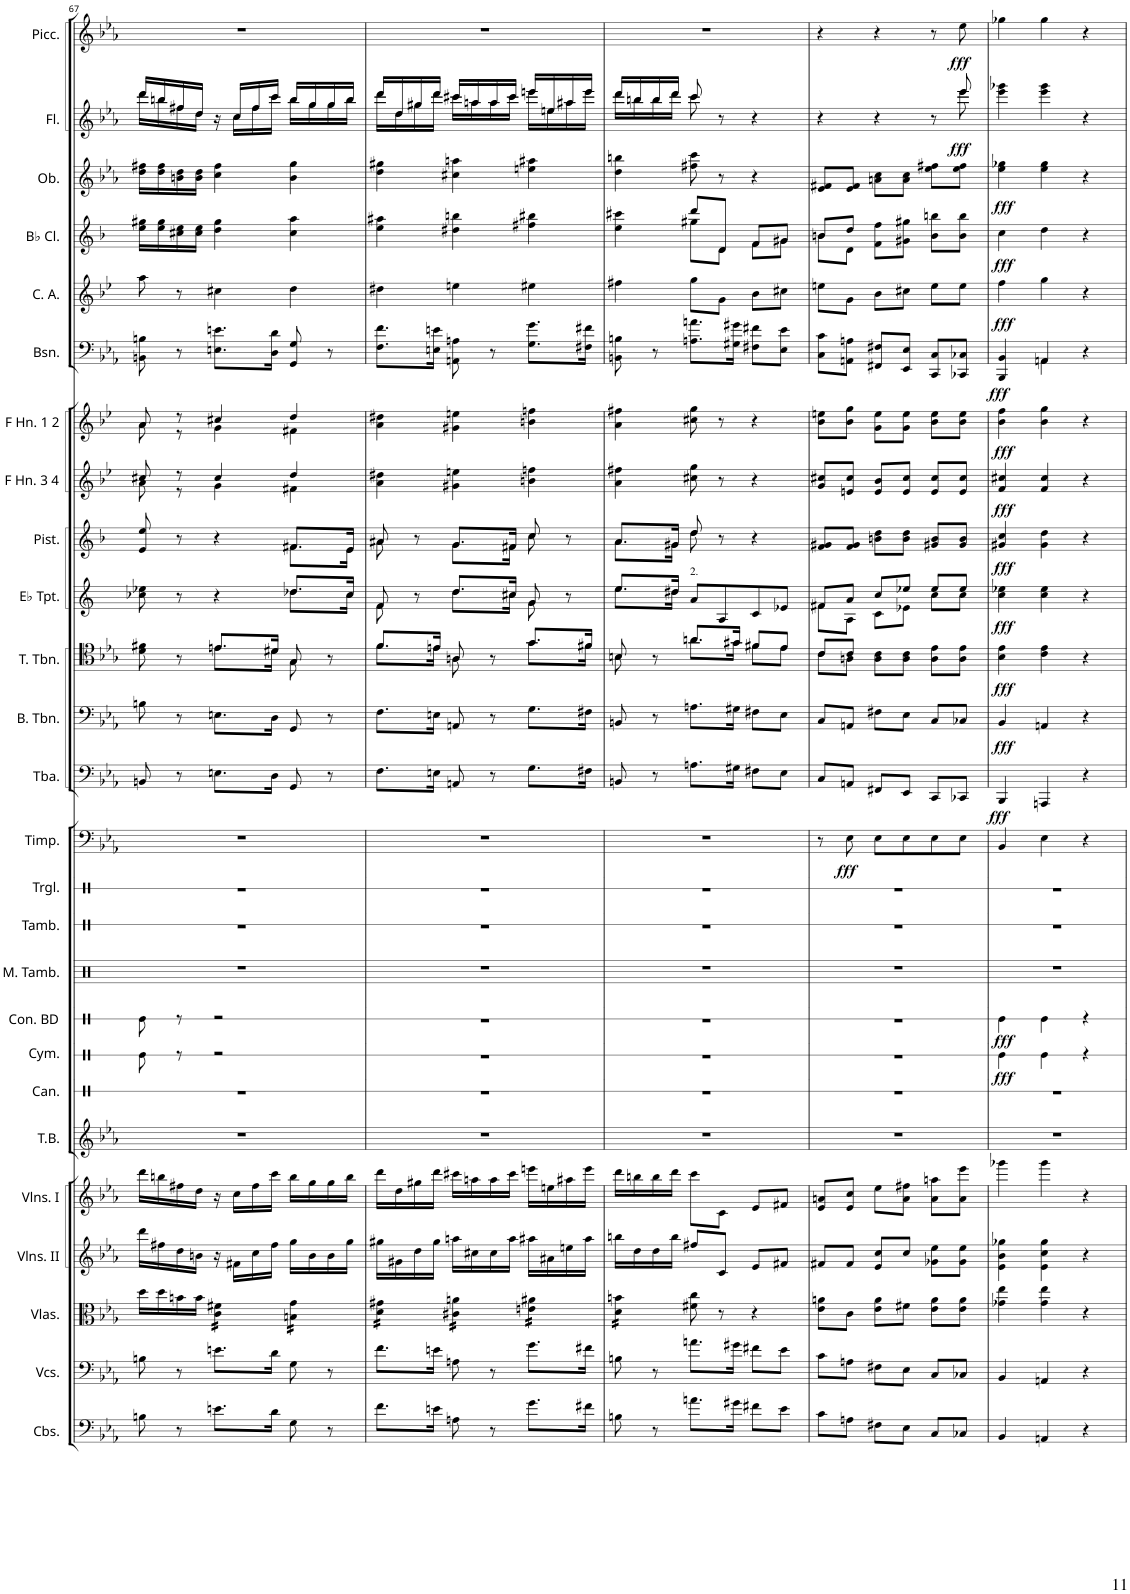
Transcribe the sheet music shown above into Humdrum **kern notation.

**kern	**kern	**kern	**kern	**kern	**kern	**kern	**kern	**dynam	**kern	**dynam	**kern	**kern	**kern	**kern	**dynam	**kern	**dynam	**kern	**dynam	**kern	**dynam	**kern	**dynam	**kern	**dynam	**kern	**dynam	**kern	**dynam	**kern	**dynam	**kern	**dynam	**kern	**dynam	**kern	**dynam	**kern	**dynam	**kern	**dynam
*part26	*part25	*part24	*part23	*part22	*part21	*part20	*part19	*part19	*part18	*part18	*part17	*part16	*part15	*part14	*part14	*part13	*part13	*part12	*part12	*part11	*part11	*part10	*part10	*part9	*part9	*part8	*part8	*part7	*part7	*part6	*part6	*part5	*part5	*part4	*part4	*part3	*part3	*part2	*part2	*part1	*part1
*staff26	*staff25	*staff24	*staff23	*staff22	*staff21	*staff20	*staff19	*staff19	*staff18	*staff18	*staff17	*staff16	*staff15	*staff14	*staff14	*staff13	*staff13	*staff12	*staff12	*staff11	*staff11	*staff10	*staff10	*staff9	*staff9	*staff8	*staff8	*staff7	*staff7	*staff6	*staff6	*staff5	*staff5	*staff4	*staff4	*staff3	*staff3	*staff2	*staff2	*staff1	*staff1
*I"Contrabasses	*I"Violoncellos	*I"Violas	*I"Violins II	*I"Violins I	*I"Tubular Bells	*I"Canon	*I"Cymbal	*	*I"Concert Bass Drum	*	*I"Military Tambourine	*I"Tambourine	*I"Triangle	*I"Timpani	*	*I"Tuba	*	*I"Bass Trombone	*	*I"Tenor Trombones 1 &amp; 2	*	*I"Trumpets in Eb 1 &amp; 2	*	*I"Piston Trumpets in Bb 1 &amp; 2	*	*I"Horns in F 3 &amp; 4	*	*I"Horns in F 1 &amp; 2	*	*I"Bassoons 1 &amp; 2	*	*I"Cor Anglais	*	*I"Clarinets in Bb 1 &amp; 2	*	*I"Oboes 1 &amp; 2	*	*I"Flutes 1 &amp; 2	*	*I"Piccolo	*
*I'Cbs.	*I'Vcs.	*I'Vlas.	*I'Vlns. II	*I'Vlns. I	*I'T.B.	*I'Can.	*I'Cym.	*	*I'Con. BD	*	*I'M. Tamb.	*I'Tamb.	*I'Trgl.	*I'Timp.	*	*I'Tba.	*	*I'B. Tbn.	*	*I'T. Tbn.	*	*	*	*I'Pist.	*	*	*	*	*	*I'Bsn.	*	*I'C. A.	*	*	*	*I'Ob.	*	*I'Fl.	*	*I'Picc.	*
!!LO:PB:g=z
*clefF4	*clefF4	*clefC3	*clefG2	*clefG2	*clefG2	*clefX	*clefX	*	*clefX	*	*clefX	*clefX	*clefX	*clefF4	*	*clefF4	*	*clefF4	*	*clefC4	*	*clefG2	*	*clefG2	*	*clefG2	*	*clefG2	*	*clefF4	*	*clefG2	*	*clefG2	*	*clefG2	*	*clefG2	*	*clefG2	*
*Trd7c12	*	*	*	*	*	*	*	*	*	*	*	*	*	*	*	*	*	*	*	*	*	*Trd-2c-3	*	*Trd1c2	*	*Trd4c7	*	*Trd4c7	*	*	*	*Trd4c7	*	*Trd1c2	*	*	*	*	*	*Trd-7c-12	*
*k[b-e-a-]	*k[b-e-a-]	*k[b-e-a-]	*k[b-e-a-]	*k[b-e-a-]	*k[b-e-a-]	*k[]	*k[]	*	*k[]	*	*k[]	*k[]	*k[]	*k[b-e-a-]	*	*k[b-e-a-]	*	*k[b-e-a-]	*	*k[b-e-a-]	*	*k[]	*	*k[b-]	*	*k[b-e-]	*	*k[b-e-]	*	*k[b-e-a-]	*	*k[b-e-]	*	*k[b-]	*	*k[b-e-a-]	*	*k[b-e-a-]	*	*k[b-e-a-]	*
*M3/4	*M3/4	*M3/4	*M3/4	*M3/4	*M3/4	*M3/4	*M3/4	*	*M3/4	*	*M3/4	*M3/4	*M3/4	*M3/4	*	*M3/4	*	*M3/4	*	*M3/4	*	*M3/4	*	*M3/4	*	*M3/4	*	*M3/4	*	*M3/4	*	*M3/4	*	*M3/4	*	*M3/4	*	*M3/4	*	*M3/4	*
=67	=67	=67	=67	=67	=67	=67	=67	=67	=67	=67	=67	=67	=67	=67	=67	=67	=67	=67	=67	=67	=67	=67	=67	=67	=67	=67	=67	=67	=67	=67	=67	=67	=67	=67	=67	=67	=67	=67	=67	=67	=67
*	*	*	*	*	*	*	*	*	*	*	*	*	*	*	*	*	*	*	*	*^	*	*^	*	*^	*	*^	*	*^	*	*	*	*	*	*	*	*	*	*^	*	*	*
8Bn\	8Bn\	16dd\LL	16ddd\LL	16ddd\LL	2.r	2.r	8Re\	.	8Re\	.	2.r	2.r	2.r	2.r	.	8BBn/	.	8Bn\	.	8d\ 8f#X\	4ryy	.	8cc-X\ 8ee-X\	2ryy	.	8e/ 8ee/	2ryy	.	8cc#X/	8a\	.	8a/	8a\	.	8BBn\ 8Bn\	.	8aa\	.	16ee\ 16gg#X\LL	.	16dd\ 16ff#X\LL	.	16ddd/LL	16ddd\LL	.	2.r	.
.	.	16dd\	16ff#X\	16bbn\	.	.	.	.	.	.	.	.	.	.	.	.	.	.	.	.	.	.	.	.	.	.	.	.	.	.	.	.	.	.	.	.	.	.	16ee\ 16gg#\	.	16dd\ 16ff#\	.	16bbn/	16bb\	.	.	.
8r	8r	16bn\	16dd\	16ff#X\	.	.	8r	.	8r	.	.	.	.	.	.	8r	.	8r	.	8r	.	.	8r	.	.	8r	.	.	8r	8r	.	8r	8r	.	8r	.	8r	.	16cc#X\ 16ee\	.	16bn\ 16dd\	.	16ff#X/	16ff#\	.	.	.
.	.	16b\JJ	16bn\JJ	16dd\JJ	.	.	.	.	.	.	.	.	.	.	.	.	.	.	.	.	.	.	.	.	.	.	.	.	.	.	.	.	.	.	.	.	.	.	16cc#\ 16ee\JJ	.	16b\ 16dd\JJ	.	16dd/JJ	16dd\JJ	.	.	.
*	*	*tremolo	*	*	*	*	*	*	*	*	*	*	*	*	*	*	*	*	*	*	*	*	*	*	*	*	*	*	*	*	*	*	*	*	*	*	*	*	*	*	*	*	*	*	*	*	*
8.en\L	8.en\L	16c\ 16f#X\LL	16r	16r	.	.	2r	.	2r	.	.	.	.	.	.	8.En\L	.	8.En\L	.	8.en/L	8.e\L	.	4r	.	.	4r	.	.	4cc#/	4g\	.	4cc#X/	4g\	.	8.En\ 8.en\L	.	4cc#X\	.	4dd\ 4gg#\	.	4cc\ 4ff#\	.	16r	16ryy	.	.	.
.	.	16c\ 16f#X\	16f#X\LL	16cc\LL	.	.	.	.	.	.	.	.	.	.	.	.	.	.	.	.	.	.	.	.	.	.	.	.	.	.	.	.	.	.	.	.	.	.	.	.	.	.	16cc/LL	16cc\LL	.	.	.
.	.	16c\ 16f#X\	16cc\	16ff#\	.	.	.	.	.	.	.	.	.	.	.	.	.	.	.	.	.	.	.	.	.	.	.	.	.	.	.	.	.	.	.	.	.	.	.	.	.	.	16ff#/	16ff#\	.	.	.
16d\Jk	16d\Jk	16c\ 16f#X\JJ	16ff#\JJ	16ccc\JJ	.	.	.	.	.	.	.	.	.	.	.	16D\Jk	.	16D\Jk	.	16d#X/Jk	16d#\Jk	.	.	.	.	.	.	.	.	.	.	.	.	.	16D\ 16d\Jk	.	.	.	.	.	.	.	16ccc/JJ	16ccc\JJ	.	.	.
8G\	8G\	16Bn\ 16g\LL	16gg\LL	16bb\LL	.	.	.	.	.	.	.	.	.	.	.	8GG/	.	8GG/	.	8G/	8G\	.	8.dd-X/L	8.dd-\L	.	8.f#X/L	8.f#\L	.	4dd/	4f#X\	.	4dd/	4f#X\	.	8GG/ 8G/	.	4dd\	.	4cc#\ 4aa\	.	4b\ 4gg\	.	16bb/LL	16bb\LL	.	.	.
.	.	16Bn\ 16g\	16b\	16gg\	.	.	.	.	.	.	.	.	.	.	.	.	.	.	.	.	.	.	.	.	.	.	.	.	.	.	.	.	.	.	.	.	.	.	.	.	.	.	16gg/	16gg\	.	.	.
8r	8r	16Bn\ 16g\	16b\	16gg\	.	.	.	.	.	.	.	.	.	.	.	8r	.	8r	.	8r	8ryy	.	.	.	.	.	.	.	.	.	.	.	.	.	8r	.	.	.	.	.	.	.	16gg/	16gg\	.	.	.
.	.	16Bn\ 16g\JJ	16gg\JJ	16bb\JJ	.	.	.	.	.	.	.	.	.	.	.	.	.	.	.	.	.	.	16cc-/Jk	16cc-\Jk	.	16e/Jk	16e\Jk	.	.	.	.	.	.	.	.	.	.	.	.	.	.	.	16bb/JJ	16bb\JJ	.	.	.
*	*	*	*	*	*	*	*	*	*	*	*	*	*	*	*	*	*	*	*	*	*	*	*	*	*	*	*	*	*v	*v	*	*	*	*	*	*	*	*	*	*	*	*	*	*	*	*	*
*	*	*	*	*	*	*	*	*	*	*	*	*	*	*	*	*	*	*	*	*	*	*	*	*	*	*	*	*	*	*	*v	*v	*	*	*	*	*	*	*	*	*	*	*	*	*	*
=68	=68	=68	=68	=68	=68	=68	=68	=68	=68	=68	=68	=68	=68	=68	=68	=68	=68	=68	=68	=68	=68	=68	=68	=68	=68	=68	=68	=68	=68	=68	=68	=68	=68	=68	=68	=68	=68	=68	=68	=68	=68	=68	=68	=68	=68
8.f\L	8.f\L	16d\ 16g#X\LL	16gg#X\LL	16ddd\LL	2.r	2.r	2.r	.	2.r	.	2.r	2.r	2.r	2.r	.	8.F\L	.	8.F\L	.	8.f/L	8.f\L	.	8f/	8f\	.	8a#X/	8a#\	.	4a\ 4dd#X\	.	4a\ 4dd#X\	.	8.F\ 8.f\L	.	4dd#X\	.	4ee\ 4aa#X\	.	4dd\ 4gg#X\	.	16ddd/LL	16ddd\LL	.	2.r	.
.	.	16d\ 16g#X\	16g#X\	16dd\	.	.	.	.	.	.	.	.	.	.	.	.	.	.	.	.	.	.	.	.	.	.	.	.	.	.	.	.	.	.	.	.	.	.	.	.	16dd/	16dd\	.	.	.
.	.	16d\ 16g#X\	16dd\	16gg#X\	.	.	.	.	.	.	.	.	.	.	.	.	.	.	.	.	.	.	8r	8ryy	.	8r	8ryy	.	.	.	.	.	.	.	.	.	.	.	.	.	16gg#X/	16gg#\	.	.	.
16en\Jk	16en\Jk	16d\ 16g#X\JJ	16gg#\JJ	16ddd\JJ	.	.	.	.	.	.	.	.	.	.	.	16En\Jk	.	16En\Jk	.	16en/Jk	16e\Jk	.	.	.	.	.	.	.	.	.	.	.	16En\ 16en\Jk	.	.	.	.	.	.	.	16ddd/JJ	16ddd\JJ	.	.	.
8An\	8An\	16c#X\ 16an\LL	16aan\LL	16ccc#X\LL	.	.	.	.	.	.	.	.	.	.	.	8AAn/	.	8AAn/	.	8An/	8A\	.	8.dd/L	8.dd\L	.	8.g/L	8.g\L	.	4g#X\ 4een\	.	4g#X\ 4een\	.	8AAn\ 8An\	.	4een\	.	4dd#X\ 4bbn\	.	4cc#X\ 4aan\	.	16ccc#X/LL	16ccc#\LL	.	.	.
.	.	16c#X\ 16an\	16cc#X\	16aan\	.	.	.	.	.	.	.	.	.	.	.	.	.	.	.	.	.	.	.	.	.	.	.	.	.	.	.	.	.	.	.	.	.	.	.	.	16aan/	16aa\	.	.	.
8r	8r	16c#X\ 16an\	16cc#\	16aa\	.	.	.	.	.	.	.	.	.	.	.	8r	.	8r	.	8r	8ryy	.	.	.	.	.	.	.	.	.	.	.	8r	.	.	.	.	.	.	.	16aa/	16aa\	.	.	.
.	.	16c#X\ 16an\JJ	16aa\JJ	16ccc#\JJ	.	.	.	.	.	.	.	.	.	.	.	.	.	.	.	.	.	.	16cc#X/Jk	16cc#\Jk	.	16f#X/Jk	16f#\Jk	.	.	.	.	.	.	.	.	.	.	.	.	.	16ccc#/JJ	16ccc#\JJ	.	.	.
8.g\L	8.g\L	16en\ 16a#X\LL	16aa#X\LL	16eeen\LL	.	.	.	.	.	.	.	.	.	.	.	8.G\L	.	8.G\L	.	8.g/L	8.g\L	.	8g/	8g\	.	8cc/	8cc\	.	4bn\ 4ffn\	.	4bn\ 4ffn\	.	8.G\ 8.g\L	.	4ee#X\	.	4ff#X\ 4bb#X\	.	4een\ 4aa#X\	.	16eeen/LL	16eee\LL	.	.	.
.	.	16en\ 16a#X\	16a#X\	16een\	.	.	.	.	.	.	.	.	.	.	.	.	.	.	.	.	.	.	.	.	.	.	.	.	.	.	.	.	.	.	.	.	.	.	.	.	16een/	16ee\	.	.	.
.	.	16en\ 16a#X\	16een\	16aa#X\	.	.	.	.	.	.	.	.	.	.	.	.	.	.	.	.	.	.	8r	8ryy	.	8r	8ryy	.	.	.	.	.	.	.	.	.	.	.	.	.	16aa#X/	16aa#\	.	.	.
16f#X\Jk	16f#X\Jk	16en\ 16a#X\JJ	16aa#\JJ	16eee\JJ	.	.	.	.	.	.	.	.	.	.	.	16F#X\Jk	.	16F#X\Jk	.	16f#X/Jk	16f#\Jk	.	.	.	.	.	.	.	.	.	.	.	16F#X\ 16f#X\Jk	.	.	.	.	.	.	.	16eee/JJ	16eee\JJ	.	.	.
=69	=69	=69	=69	=69	=69	=69	=69	=69	=69	=69	=69	=69	=69	=69	=69	=69	=69	=69	=69	=69	=69	=69	=69	=69	=69	=69	=69	=69	=69	=69	=69	=69	=69	=69	=69	=69	=69	=69	=69	=69	=69	=69	=69	=69	=69
*	*	*	*	*	*	*	*	*	*	*	*	*	*	*	*	*	*	*	*	*	*	*	*	*	*	*	*	*	*	*	*	*	*	*	*	*	*^	*	*	*	*	*	*	*	*
8Bn\	8Bn\	16d\ 16bn\LL	16bbn\LL	16ddd\LL	2.r	2.r	2.r	.	2.r	.	2.r	2.r	2.r	2.r	.	8BBn/	.	8BBn/	.	8Bn/	8B\	.	8.ee/L	8.ee\L	.	8.a/L	8.a\L	.	4a\ 4ff#X\	.	4a\ 4ff#X\	.	8BBn\ 8Bn\	.	4ff#X\	.	4ee\ 4ccc#X\	4ryy	.	4dd\ 4bbn\	.	16ddd/LL	16ddd\LL	.	2.r	.
.	.	16d\ 16bn\	16dd\	16bbn\	.	.	.	.	.	.	.	.	.	.	.	.	.	.	.	.	.	.	.	.	.	.	.	.	.	.	.	.	.	.	.	.	.	.	.	.	.	16bbn/	16bb\	.	.	.
8r	8r	16d\ 16bn\	16dd\	16bb\	.	.	.	.	.	.	.	.	.	.	.	8r	.	8r	.	8r	8ryy	.	.	.	.	.	.	.	.	.	.	.	8r	.	.	.	.	.	.	.	.	16bb/	16bb\	.	.	.
.	.	16d\ 16bn\JJ	16bb\JJ	16ddd\JJ	.	.	.	.	.	.	.	.	.	.	.	.	.	.	.	.	.	.	16dd#X/Jk	16dd#\Jk	.	16g#X/Jk	16g#\Jk	.	.	.	.	.	.	.	.	.	.	.	.	.	.	16ddd/JJ	16ddd\JJ	.	.	.
*	*	*Xtremolo	*	*	*	*	*	*	*	*	*	*	*	*	*	*	*	*	*	*	*	*	*	*	*	*	*	*	*	*	*	*	*	*	*	*	*	*	*	*	*	*	*	*	*	*
!	!	!	!	!	!	!	!	!	!	!	!	!	!	!	!	!	!	!	!	!	!	!	!LO:TX:a:t=2.	!	!	!	!	!	!	!	!	!	!	!	!	!	!	!	!	!	!	!	!	!	!	!
8.an\L	8.an\L	8f#X\ 8cc\	8ff#X/L	8ccc\L	.	.	.	.	.	.	.	.	.	.	.	8.An\L	.	8.An\L	.	8.an/L	8.a\L	.	8a/L	2ryy	.	8dd/	8dd\	.	8cc#X\ 8gg\	.	8cc#X\ 8gg\	.	8.An\ 8.an\L	.	8gg\L	.	8ddd/L	8gg#X\L	.	8ff#X\ 8ccc\	.	8ccc/	8ccc\	.	.	.
.	.	8r	8c/J	8c\J	.	.	.	.	.	.	.	.	.	.	.	.	.	.	.	.	.	.	8A/	.	.	8r	4.ryy	.	8r	.	8r	.	.	.	8g\J	.	8d/J	8d\J	.	8r	.	8r	4.ryy	.	.	.
16g#X\Jk	16g#X\Jk	.	.	.	.	.	.	.	.	.	.	.	.	.	.	16G#X\Jk	.	16G#X\Jk	.	16g#X/Jk	16g#\Jk	.	.	.	.	.	.	.	.	.	.	.	16G#X\ 16g#X\Jk	.	.	.	.	.	.	.	.	.	.	.	.	.
8f#X\L	8f#X\L	4r	8e-/L	8e-/L	.	.	.	.	.	.	.	.	.	.	.	8F#X\L	.	8F#X\L	.	8f#X/L	8f#\L	.	8c/	.	.	4r	.	.	4r	.	4r	.	8F#X\ 8f#X\L	.	8b-\L	.	8f/L	8f\L	.	4r	.	4r	.	.	.	.
8e-\J	8e-\J	.	8f#X/J	8f#X/J	.	.	.	.	.	.	.	.	.	.	.	8E-\J	.	8E-\J	.	8e-/J	8e-\J	.	8e-X/J	.	.	.	.	.	.	.	.	.	8E-\ 8e-\J	.	8cc#X\J	.	8g#X/J	8g#\J	.	.	.	.	.	.	.	.
*	*	*	*	*	*	*	*	*	*	*	*	*	*	*	*	*	*	*	*	*	*	*	*	*	*	*v	*v	*	*	*	*	*	*	*	*	*	*	*	*	*	*	*	*	*	*	*
=70	=70	=70	=70	=70	=70	=70	=70	=70	=70	=70	=70	=70	=70	=70	=70	=70	=70	=70	=70	=70	=70	=70	=70	=70	=70	=70	=70	=70	=70	=70	=70	=70	=70	=70	=70	=70	=70	=70	=70	=70	=70	=70	=70	=70	=70
8c\L	8c\L	8e-\ 8an\L	8f#X/L	8e-/ 8an/L	2.r	2.r	2.r	.	2.r	.	2.r	2.r	2.r	8r	.	8C/L	.	8C/L	.	8c/L	8c\L	.	8f#X/L	8f#\L	.	8f/ 8g#X/L	.	8g/ 8cc#X/L	.	8b-\ 8een\L	.	8C\ 8c\L	.	8een\L	.	8bn/L	8b\L	.	8e-/ 8f#X/L	.	4r	8ryy	.	4r	.
!	!	!	!	!	!	!	!	!	!	!	!	!	!	!	!LO:DY:b	!	!	!	!	!	!	!	!	!	!	!	!	!	!	!	!	!	!	!	!	!	!	!	!	!	!	!	!	!	!
*	*	*	*	*	*	*	*	*	*	*	*	*	*	*	*	*	*	*	*	*	*	*	*	*	*	*	*	*	*	*	*	*	*	*	*	*	*	*	*	*	*v	*v	*	*	*
8An\J	8An\J	8c\J	8f#/J	8e-/ 8cc/J	.	.	.	.	.	.	.	.	.	8E-\	fff	8AAn/J	.	8AAn/J	.	8c/J	8An\J	.	8a/J	8A\J	.	8f/ 8g#/J	.	8en/ 8cc#/J	.	8b-\ 8gg\J	.	8AAn\ 8An\J	.	8g\J	.	8dd/J	8d\J	.	8e-/ 8f#/J	.	.	.	.	.
8F#X\L	8F#X\L	8e-\ 8a\L	8e-/ 8cc/L	8ee-\L	.	.	.	.	.	.	.	.	.	8E-\L	.	8FF#X/L	.	8F#X\L	.	8A\ 8c\L	2ryy	.	8cc/L	8c\L	.	8bn\ 8dd\L	.	8e/ 8b-/L	.	8g\ 8ee\L	.	8FF#X/ 8F#X/L	.	8b-\L	.	8f\ 8ff\L	2ryy	.	8an\ 8cc\L	.	4r	.	4r	.
8E-\J	8E-\J	8f#X\J	8cc/J	8a\ 8ff#X\J	.	.	.	.	.	.	.	.	.	8E-\	.	8EE-/J	.	8E-\J	.	8A\ 8c\J	.	.	8ee-X/J	8e-X\J	.	8b\ 8dd\J	.	8e/ 8cc#/J	.	8g\ 8ee\J	.	8EE-/ 8E-/J	.	8cc#X\J	.	8g#X\ 8gg#X\J	.	.	8a\ 8cc\J	.	.	.	.	.
8C/L	8C/L	8e-\ 8a\L	8g-X\ 8ee-\L	8a\ 8aan\L	.	.	.	.	.	.	.	.	.	8E-\	.	8CC/L	.	8C/L	.	8A\ 8e-\L	.	.	8ee-/L	8cc\L	.	8g#X/ 8b/L	.	8e/ 8cc#/L	.	8b-\ 8ee\L	.	8CC/ 8C/L	.	8ee\L	.	8b\ 8bbn\L	.	.	8ee-\ 8ff#X\L	.	8r	.	8r	.
*	*	*	*	*	*	*	*	*	*	*	*	*	*	*	*	*	*	*	*	*	*	*	*	*	*	*	*	*	*	*	*	*	*	*	*	*	*	*	*	*	*^	*	*	*
!	!	!	!	!	!	!	!	!	!	!	!	!	!	!	!	!	!	!	!	!	!	!	!	!	!	!	!	!	!	!	!	!	!	!	!	!	!	!	!	!	!	!	!LO:DY:b	!	!LO:DY:b
8C-X/J	8C-X/J	8e-\ 8a\J	8g-\ 8ee-\J	8a\ 8eee-\J	.	.	.	.	.	.	.	.	.	8E-\J	.	8CC-X/J	.	8C-X/J	.	8A\ 8e-\J	.	.	8ee-/J	8cc\J	.	8g#/ 8b/J	.	8e/ 8cc#/J	.	8b-\ 8ee\J	.	8CC-X/ 8C-X/J	.	8ee\J	.	8b\ 8bb\J	.	.	8ee-\ 8ff#\J	.	8eee-/	8eee-\	fff	8ee-\	fff
*	*	*	*	*	*	*	*	*	*	*	*	*	*	*	*	*	*	*	*	*v	*v	*	*	*	*	*	*	*	*	*	*	*	*	*	*	*v	*v	*	*	*	*	*	*	*	*
=71	=71	=71	=71	=71	=71	=71	=71	=71	=71	=71	=71	=71	=71	=71	=71	=71	=71	=71	=71	=71	=71	=71	=71	=71	=71	=71	=71	=71	=71	=71	=71	=71	=71	=71	=71	=71	=71	=71	=71	=71	=71	=71	=71
*	*	*	*	*	*	*	*	*	*	*	*	*	*	*	*	*	*	*	*	*	*	*	*	*	*	*	*	*	*	*	*^	*	*	*	*	*	*	*	*	*	*	*	*
!	!	!	!	!	!	!	!	!LO:DY:b	!	!LO:DY:b	!	!	!	!	!	!	!LO:DY:b	!	!LO:DY:b	!	!LO:DY:b	!	!	!LO:DY:b	!	!LO:DY:b	!	!LO:DY:b	!	!LO:DY:b	!	!	!LO:DY:b	!	!LO:DY:b	!	!LO:DY:b	!	!LO:DY:b	!	!	!	!	!
*	*	*	*	*	*	*	*	*	*	*	*	*	*	*	*	*	*	*	*	*	*	*v	*v	*	*	*	*	*	*	*	*	*	*	*	*	*	*	*	*	*v	*v	*	*	*
4BB-'/	4BB-'/	4g-X\' 4ee-\'	4e-\' 4b-\' 4gg-X\'	4ggg-X'\	2.r	2.r	4Re\	fff	4Re\	fff	2.r	2.r	2.r	4BB-/	.	4BBB-'/	fff	4BB-'/	fff	4B-\' 4e-\'	fff	4cc\' 4ee-X\'	fff	4g#X/' 4cc/'	fff	4f/' 4cc#X/'	fff	4b-\' 4ff\'	fff	4BBB-/' 4BB-/'	4ryy	fff	4ff'\	fff	4cc'\	fff	4ee-\' 4gg-X\'	fff	4eee-\' 4ggg-X\'	.	4gg-X'\	.
4AAn'/	4AAn'/	4g-\' 4ee-\'	4e-\' 4cc\' 4gg-\'	4ggg-'\	.	.	4Re\	.	4Re\	.	.	.	.	4E-\	.	4AAAn'/	.	4AAn'/	.	4c\' 4e-\'	.	4cc\' 4ee-\'	.	4g#\' 4dd\'	.	4f/' 4cc#/'	.	4b-\' 4gg\'	.	4AAn'/	4AA'\	.	4gg'\	.	4dd'\	.	4ee-\' 4gg-\'	.	4eee-\' 4ggg-\'	.	4gg-'\	.
4r	4r	4r	4r	4r	.	.	4r	.	4r	.	.	.	.	4r	.	4r	.	4r	.	4r	.	4r	.	4r	.	4r	.	4r	.	4r	4ryy	.	4r	.	4r	.	4r	.	4r	.	4r	.
*	*	*	*	*	*	*	*	*	*	*	*	*	*	*	*	*	*	*	*	*	*	*	*	*	*	*	*	*	*	*v	*v	*	*	*	*	*	*	*	*	*	*	*
=	=	=	=	=	=	=	=	=	=	=	=	=	=	=	=	=	=	=	=	=	=	=	=	=	=	=	=	=	=	=	=	=	=	=	=	=	=	=	=	=	=
*-	*-	*-	*-	*-	*-	*-	*-	*-	*-	*-	*-	*-	*-	*-	*-	*-	*-	*-	*-	*-	*-	*-	*-	*-	*-	*-	*-	*-	*-	*-	*-	*-	*-	*-	*-	*-	*-	*-	*-	*-	*-
